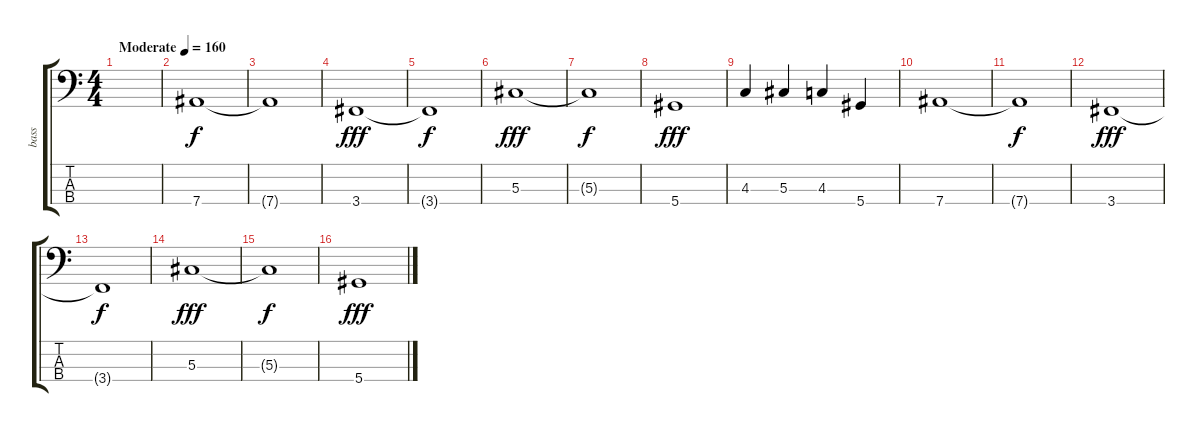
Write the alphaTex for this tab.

\track ("bass" "bass") {instrument electricbassfinger}
\staff {score tabs}
\tuning (Gb2 Db2 Ab1 Eb1) {hide}
\ts (4 4)
\tempo (160 "Moderate")
\clef f4
\ks c
|
7.4.1 |
7.4{t}.1{dy f} |
3.4.1{dy fff} |
3.4{t}.1{dy f} |
5.3.1{dy fff} |
5.3{t}.1{dy f} |
5.4.1{dy fff} |
4.3.4 5.3.4 4.3.4 5.4.4 |
7.4.1 |
7.4{t}.1{dy f} |
3.4.1{dy fff} |
3.4{t}.1{dy f} |
5.3.1{dy fff} |
5.3{t}.1{dy f} |
5.4.1{dy fff}
